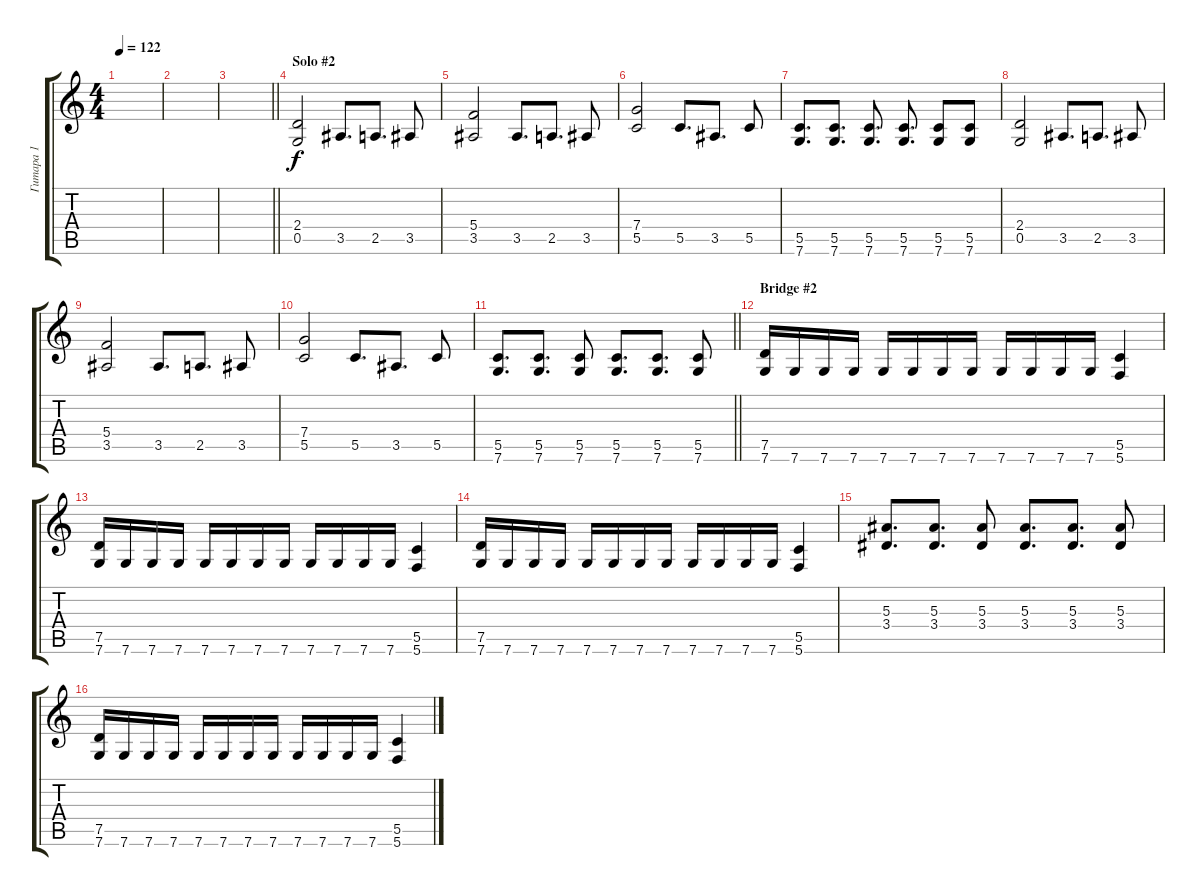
\track ("Гитара 1" "Гитара 1") {instrument distortionguitar}
\staff {score tabs}
\tuning (D4 A3 F3 C3 G2 C2) {hide}
\ts (4 4)
\tempo 122
\clef g2
\ks c
|
|
\barLineRight lightlight
|
\section ("" "Solo #2")
(2.4 0.5).2 3.5.8{d} 2.5.8{d} 3.5.8 |
(5.4 3.5).2 3.5.8{d} 2.5.8{d} 3.5.8 |
(7.4 5.5).2 5.5.8{d} 3.5.8{d} 5.5.8 |
(5.5 7.6).8{d} (5.5 7.6).8{d} (5.5 7.6).8{d} (5.5 7.6).8{d} (5.5 7.6).8 (5.5 7.6).8 |
(2.4 0.5).2 3.5.8{d} 2.5.8{d} 3.5.8 |
(5.4 3.5).2 3.5.8{d} 2.5.8{d} 3.5.8 |
(7.4 5.5).2 5.5.8{d} 3.5.8{d} 5.5.8 |
\barLineRight lightlight
(5.5 7.6).8{d} (5.5 7.6).8{d} (5.5 7.6).8 (5.5 7.6).8{d} (5.5 7.6).8{d} (5.5 7.6).8 |
\section ("" "Bridge #2")
(7.5 7.6).16 7.6.16 7.6.16 7.6.16 7.6.16 7.6.16 7.6.16 7.6.16 7.6.16 7.6.16 7.6.16 7.6.16 (5.5 5.6).4 |
(7.5 7.6).16 7.6.16 7.6.16 7.6.16 7.6.16 7.6.16 7.6.16 7.6.16 7.6.16 7.6.16 7.6.16 7.6.16 (5.5 5.6).4 |
(7.5 7.6).16 7.6.16 7.6.16 7.6.16 7.6.16 7.6.16 7.6.16 7.6.16 7.6.16 7.6.16 7.6.16 7.6.16 (5.5 5.6).4 |
(5.3 3.4).8{d} (5.3 3.4).8{d} (5.3 3.4).8 (5.3 3.4).8{d} (5.3 3.4).8{d} (5.3 3.4).8 |
(7.5 7.6).16 7.6.16 7.6.16 7.6.16 7.6.16 7.6.16 7.6.16 7.6.16 7.6.16 7.6.16 7.6.16 7.6.16 (5.5 5.6).4
